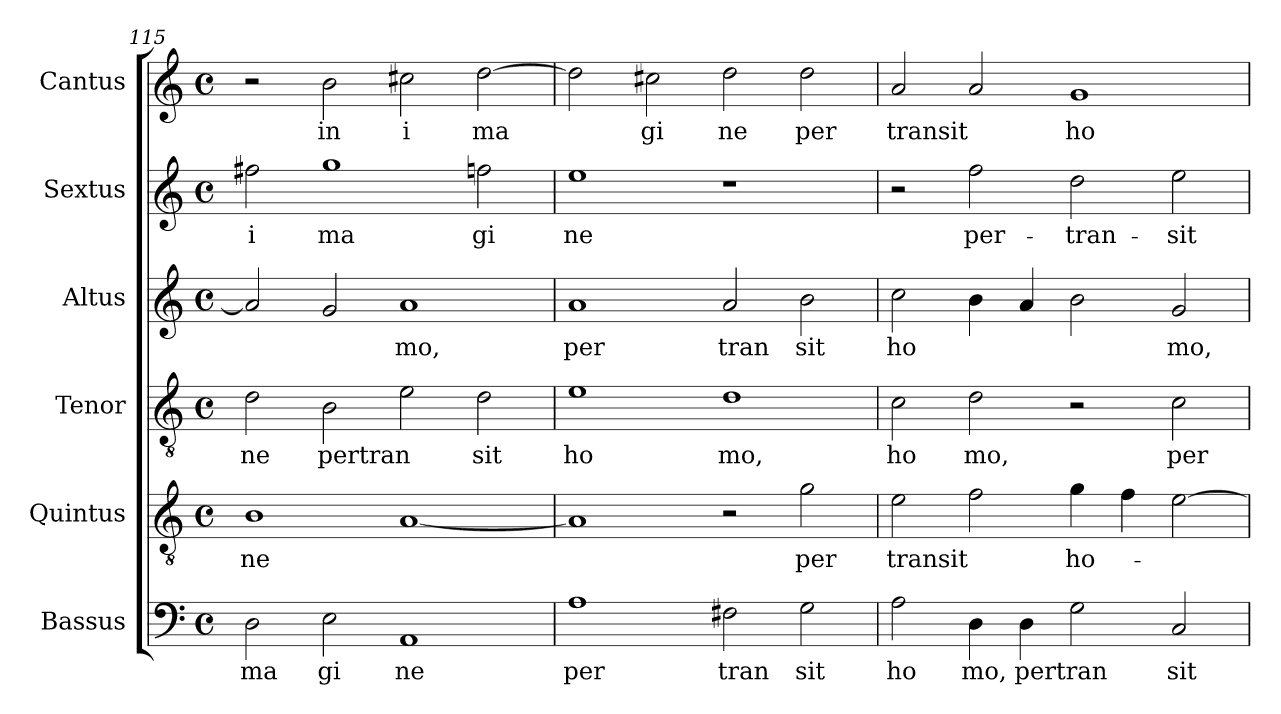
**kern	**text	**kern	**text	**kern	**text	**kern	**text	**kern	**text	**kern	**text
*part6	*part6	*part5	*part5	*part4	*part4	*part3	*part3	*part2	*part2	*part1	*part1
*staff6	*staff6	*staff5	*staff5	*staff4	*staff4	*staff3	*staff3	*staff2	*staff2	*staff1	*staff1
*I"Bassus	*	*I"Quintus	*	*I"Tenor	*	*I"Altus	*	*I"Sextus	*	*I"Cantus	*
*clefF4	*	*clefGv2	*	*clefGv2	*	*clefG2	*	*clefG2	*	*clefG2	*
*	*	*	*	*	*	*k[]	*	*	*	*	*
*	*	*	*	*	*	*C:	*	*	*	*	*
*M4/4	*	*M4/4	*	*M4/4	*	*M4/4	*	*M4/4	*	*M4/4	*
*met(c)	*	*met(c)	*	*met(c)	*	*met(c)	*	*met(c)	*	*met(c)	*
=115	=115	=115	=115	=115	=115	=115	=115	=115	=115	=115	=115
!	!LO:LY:b:cj	!	!LO:LY:b:cj	!	!LO:LY:b:cj	!	!	!	!LO:LY:b:cj	!	!
2D\	ma	1B	ne	2d\	ne	2a/]	.	2ff#X\	i	2r	.
!	!LO:LY:b:cj	!	!	!	!LO:LY:b	!	!	!	!LO:LY:b:cj	!	!LO:LY:b:cj
2E\	gi	.	.	2B\	pertran	2g/	.	1gg	ma	2b\	in
!	!LO:LY:b:cj	!	!	!	!	!	!LO:LY:b:cj	!	!	!	!LO:LY:b:cj
1AA	ne	[<1A	.	2e\	.	1a	mo,	.	.	2cc#X\	i
!	!	!	!	!	!LO:LY:b:cj	!	!	!	!LO:LY:b:cj	!	!LO:LY:b
.	.	.	.	2d\	sit	.	.	2ffn\	gi	[>2dd\	ma
=116	=116	=116	=116	=116	=116	=116	=116	=116	=116	=116	=116
!	!LO:LY:b:cj	!	!	!	!LO:LY:b:cj	!	!LO:LY:b:cj	!	!LO:LY:b:cj	!	!
1A	per	1A]	.	1e	ho	1a	per	1ee	ne	2dd\]	.
!	!	!	!	!	!	!	!	!	!	!	!LO:LY:b:cj
.	.	.	.	.	.	.	.	.	.	2cc#X\	gi
!	!LO:LY:b:cj	!	!	!	!LO:LY:b:cj	!	!LO:LY:b:cj	!	!	!	!LO:LY:b:cj
2F#X\	tran	2r	.	1d	mo,	2a/	tran	1r	.	2dd\	ne
!	!LO:LY:b:cj	!	!LO:LY:b:cj	!	!	!	!LO:LY:b:cj	!	!	!	!LO:LY:b:cj
2G\	sit	2g\	per	.	.	2b\	sit	.	.	2dd\	per
!!LO:PB:g=z
=117	=117	=117	=117	=117	=117	=117	=117	=117	=117	=117	=117
!	!LO:LY:b:cj	!	!LO:LY:b:cj	!	!LO:LY:b:cj	!	!LO:LY:b:cj	!	!	!	!LO:LY:b:cj
2A\	ho	2e\	transit	2c\	ho	2cc\	ho	2r	.	2a/	transit
!	!LO:LY:b:cj	!	!	!	!LO:LY:b:cj	!	!	!	!LO:LY:b:cj	!	!
4D\	mo,	2f\	.	2d\	mo,	4b\	.	2ff\	per-	2a/	.
!	!LO:LY:b	!	!	!	!	!	!	!	!	!	!
4D\	pertran	.	.	.	.	4a/	.	.	.	.	.
!	!	!	!LO:LY:b:cj	!	!	!	!	!	!LO:LY:b:cj	!	!LO:LY:b:cj
2G\	.	4g\	ho-	2r	.	2b\	.	2dd\	-tran-	1g	ho
.	.	4f\	.	.	.	.	.	.	.	.	.
!	!LO:LY:b:cj	!	!	!	!LO:LY:b:cj	!	!LO:LY:b:cj	!	!LO:LY:b:cj	!	!
2C/	sit	[>2e\	.	2c\	per	2g/	mo,	2ee\	-sit	.	.
=	=	=	=	=	=	=	=	=	=	=	=
*-	*-	*-	*-	*-	*-	*-	*-	*-	*-	*-	*-
